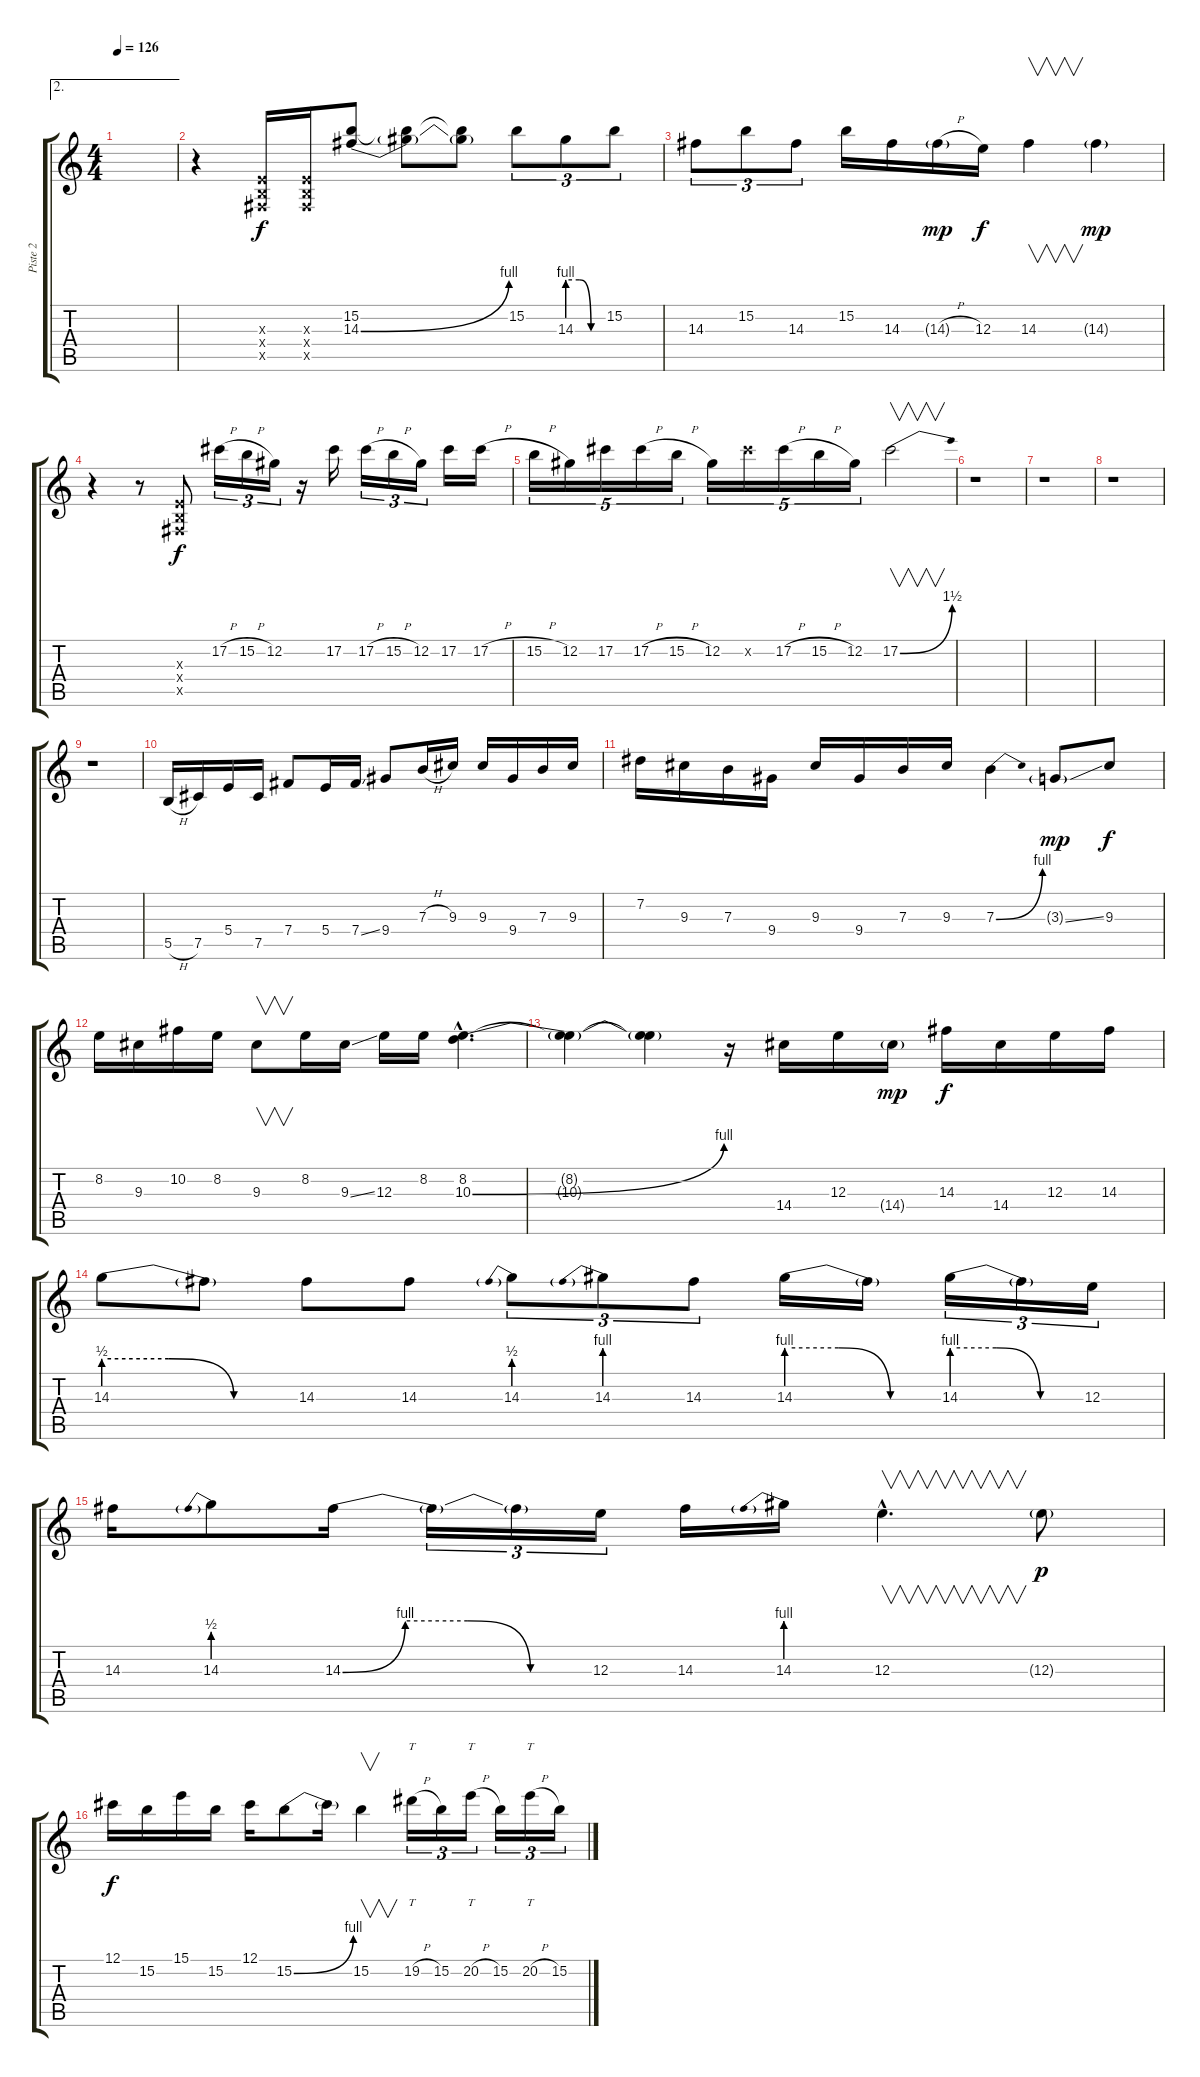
\track ("Piste 2" "Piste 2") {instrument overdrivenguitar}
\staff {score tabs}
\tuning (Db4 Ab3 E3 B2 Gb2 Db2) {hide}
\ae 2
\ts (4 4)
\tempo 126
\clef g2
\ks c
|
r.4 (0.3{x} 0.4{x} 0.5{x}).16 (0.3{x} 0.4{x} 0.5{x}).16 (15.2 14.3{be (bend 0 0 60 4)}).8 (15.2{t} 14.3{t}).8 (15.2{t} 14.3{t}).8 15.2.8{tu (3 2)} 14.3{be (custom 0 4 20 4 40 0 60 0)}.8{tu (3 2)} 15.2.8{tu (3 2)} |
14.3.8{tu (3 2)} 15.2.8{tu (3 2)} 14.3.8{tu (3 2)} 15.2.16 14.3.16 14.3{h g}.16{dy mp} 12.3.16{dy f} 14.3.4{v} 14.3{g}.4{dy mp} |
r.4 r.8 (0.3{x} 0.4{x} 0.5{x}).8{dy f} 17.2{h}.16{tu (3 2)} 15.2{h}.16{tu (3 2)} 12.2.16{tu (3 2)} r.16 17.2.16 17.2{h}.16{tu (3 2)} 15.2{h}.16{tu (3 2)} 12.2.16{tu (3 2)} 17.2.16 17.2{h}.16 |
15.2{h}.16{tu (5 4)} 12.2.16{tu (5 4)} 17.2.16{tu (5 4)} 17.2{h}.16{tu (5 4)} 15.2{h}.16{tu (5 4)} 12.2.16{tu (5 4)} 17.2{x}.16{tu (5 4)} 17.2{h}.16{tu (5 4)} 15.2{h}.16{tu (5 4)} 12.2.16{tu (5 4)} 17.2{be (bend 0 0 60 6)}.2{v} |
r.1 |
r.1 |
r.1 |
r.1 |
5.5{h}.16 7.5.16 5.4.16 7.5.16 7.4.8 5.4.16 7.4{ss}.16 9.4.8 7.3{h}.16 9.3.16 9.3.16 9.4.16 7.3.16 9.3.16 |
7.2.16 9.3.16 7.3.16 9.4.16 9.3.16 9.4.16 7.3.16 9.3.16 7.3{be (bend 0 0 60 4)}.4 3.3{ss g}.8{dy mp} 9.3.8{dy f} |
8.2.16 9.3.16 10.2.16 8.2.16 9.3.8{v} 8.2.16 9.3{ss}.16 12.3.16 8.2.16 (8.2{hac} 10.3{be (bend 0 0 60 4) hac}).4{d} |
(8.2{t} 10.3{t}).4 (8.2{t} 10.3{t}).4 r.16 14.4.16 12.3.16 14.4{g}.16{dy mp} 14.3.16{dy f} 14.4.16 12.3.16 14.3.16 |
14.3{be (custom 0 2 20 2 40 0 60 0)}.8 14.3{t}.8 14.3.8 14.3.8 14.3{be (prebend 0 2 60 2)}.8{tu (3 2)} 14.3{be (prebend 0 4 60 4)}.8{tu (3 2)} 14.3.8{tu (3 2)} 14.3{be (custom 0 4 20 4 40 0 60 0)}.16 14.3{t}.16 14.3{be (custom 0 4 20 4 40 0 60 0)}.16{tu (3 2)} 14.3{t}.16{tu (3 2)} 12.3.16{tu (3 2)} |
14.3.16 14.3{be (prebend 0 2 60 2)}.8 14.3{be (custom 0 0 15 4 30 4 45 0 60 0)}.16 14.3{t}.16{tu (3 2)} 14.3{t}.16{tu (3 2)} 12.3.16{tu (3 2)} 14.3.16 14.3{be (prebend 0 4 60 4)}.16 12.3{hac}.4{v d} 12.3{g}.8{dy p} |
12.1.16{dy f} 15.2.16 15.1.16 15.2.16 12.1.16 15.2{be (bend 0 0 60 4)}.8 15.2{t}.16 15.2.4{v} 19.2{h}.16{tt tu (3 2)} 15.2.16{tu (3 2)} 20.2{h}.16{tt tu (3 2)} 15.2.16{tu (3 2)} 20.2{h}.16{tt tu (3 2)} 15.2.16{tu (3 2)}
